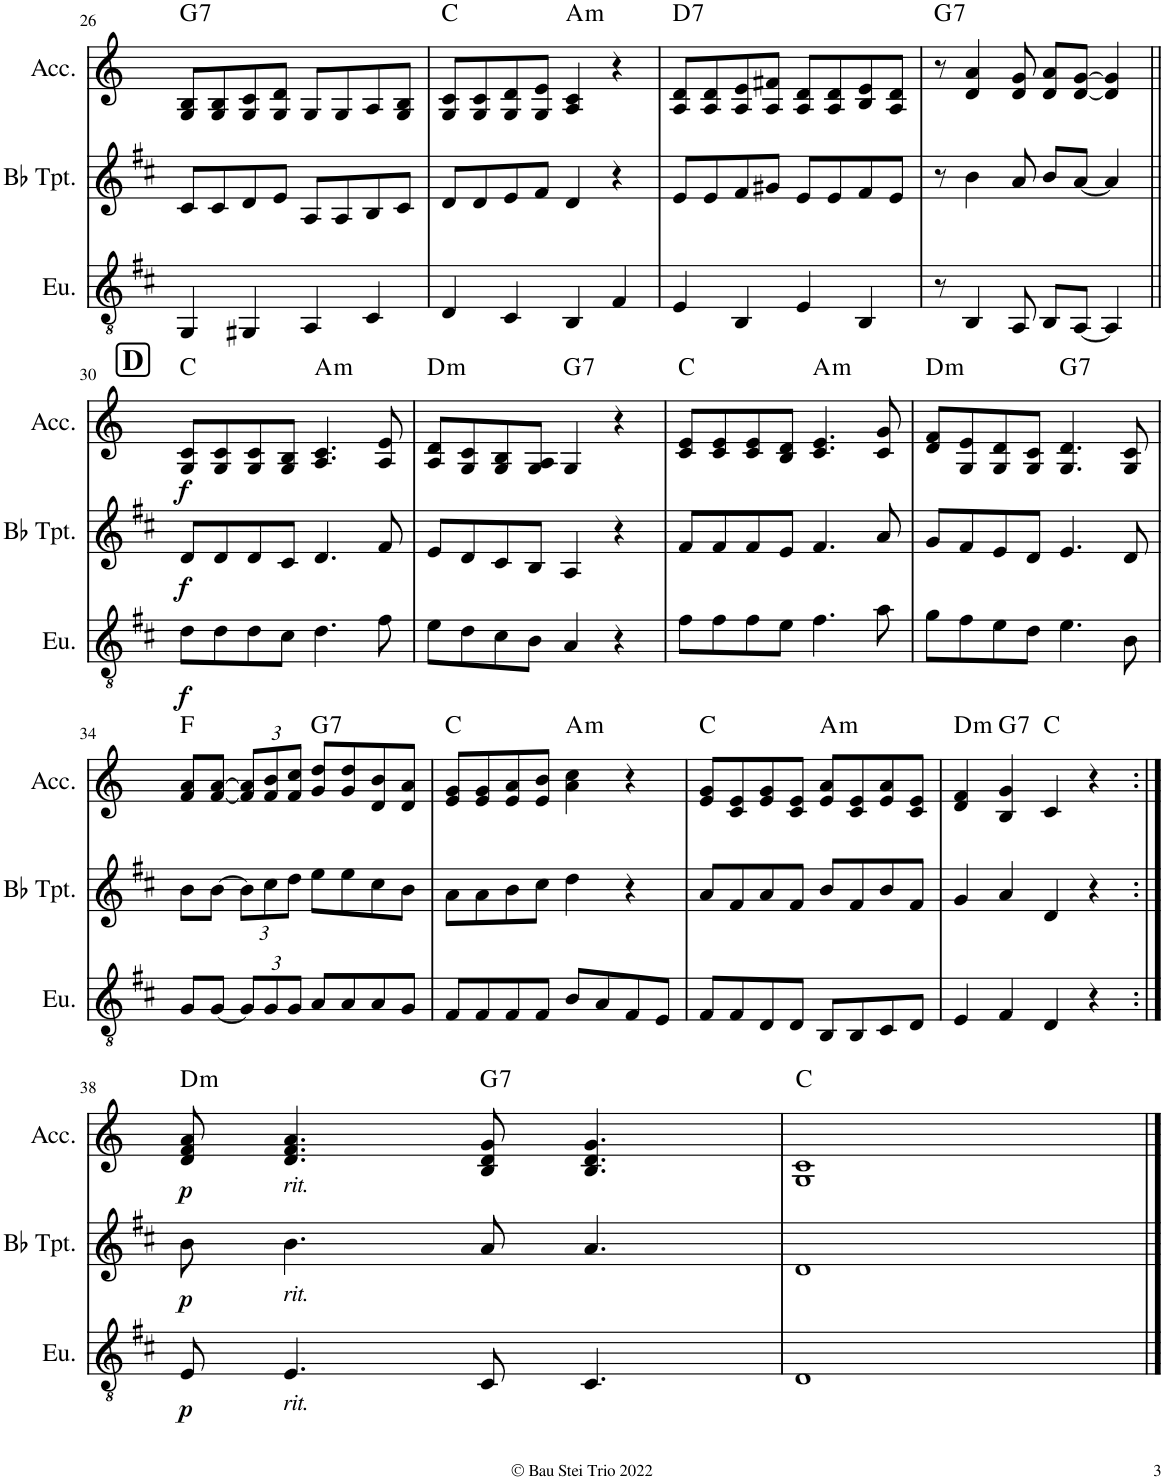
**kern	**dynam	**kern	**dynam	**kern	**dynam	**harte
*part3	*part3	*part2	*part2	*part1	*part1	*part1
*staff3	*staff3	*staff2	*staff2	*staff1	*staff1	*
*I"Euphonium	*	*I"Bb Trumpet	*	*I"Accordion	*	*
*I'Eu.	*	*I'Bb Tpt.	*	*I'Acc.	*	*
!!LO:PB:g=z
*clefGv2	*	*clefG2	*	*clefG2	*	*
*Trd1c2	*	*Trd1c2	*	*	*	*
*k[f#c#]	*	*k[f#c#]	*	*k[]	*	*
*M2/2	*	*M2/2	*	*M2/2	*	*
*met(c|)	*	*met(c|)	*	*met(c|)	*	*
=26	=26	=26	=26	=26	=26	=26
!	!	!	!	!	!	!LO:H:kt=7
4GG/	.	8c#/L	.	8G/ 8B/L	.	G:7
.	.	8c#/	.	8G/ 8B/	.	.
4GG#X/	.	8d/	.	8G/ 8c/	.	.
.	.	8e/J	.	8G/ 8d/J	.	.
4AA/	.	8A/L	.	8G/L	.	.
.	.	8A/	.	8G/	.	.
4C#/	.	8B/	.	8A/	.	.
.	.	8c#/J	.	8G/ 8B/J	.	.
=27	=27	=27	=27	=27	=27	=27
4D/	.	8d/L	.	8G/ 8c/L	.	C:maj
.	.	8d/	.	8G/ 8c/	.	.
4C#/	.	8e/	.	8G/ 8d/	.	.
.	.	8f#/J	.	8G/ 8e/J	.	.
!	!	!	!	!	!	!LO:H:kt=m
4BB/	.	4d/	.	4A/ 4c/	.	A:min
4F#/	.	4r	.	4r	.	.
=28	=28	=28	=28	=28	=28	=28
!	!	!	!	!	!	!LO:H:kt=7
4E/	.	8e/L	.	8A/ 8d/L	.	D:7
.	.	8e/	.	8A/ 8d/	.	.
4BB/	.	8f#/	.	8A/ 8e/	.	.
.	.	8g#X/J	.	8A/ 8f#X/J	.	.
4E/	.	8e/L	.	8A/ 8d/L	.	.
.	.	8e/	.	8A/ 8d/	.	.
4BB/	.	8f#/	.	8B/ 8e/	.	.
.	.	8e/J	.	8A/ 8d/J	.	.
=29	=29	=29	=29	=29	=29	=29
!	!	!	!	!	!	!LO:H:kt=7
8r	.	8r	.	8r	.	G:7
4BB/	.	4b\	.	4d/ 4a/	.	.
8AA/	.	8a/	.	8d/ 8g/	.	.
8BB/L	.	8b/L	.	8d/ 8a/L	.	.
[8AA/J	.	[8a/J	.	[8d/ [8g/J	.	.
4AA/]	.	4a/]	.	4d/] 4g/]	.	.
!!LO:LB:g=z
!!LO:REH:place=s1:a:B:cj:fs=14:t=D
=30||	=30||	=30||	=30||	=30||	=30||	=30||
!	!LO:DY:b	!	!LO:DY:b	!	!LO:DY:b	!
8d\L	f	8d/L	f	8G/ 8c/L	f	C:maj
8d\	.	8d/	.	8G/ 8c/	.	.
8d\	.	8d/	.	8G/ 8c/	.	.
8c#\J	.	8c#/J	.	8G/ 8B/J	.	.
!	!	!	!	!	!	!LO:H:kt=m
4.d\	.	4.d/	.	4.A/ 4.c/	.	A:min
8f#\	.	8f#/	.	8A/ 8e/	.	.
=31	=31	=31	=31	=31	=31	=31
!	!	!	!	!	!	!LO:H:kt=m
8e\L	.	8e/L	.	8A/ 8d/L	.	D:min
8d\	.	8d/	.	8G/ 8c/	.	.
8c#\	.	8c#/	.	8G/ 8B/	.	.
8B\J	.	8B/J	.	8G/ 8A/J	.	.
!	!	!	!	!	!	!LO:H:kt=7
4A/	.	4A/	.	4G/	.	G:7
4r	.	4r	.	4r	.	.
=32	=32	=32	=32	=32	=32	=32
8f#\L	.	8f#/L	.	8c/ 8e/L	.	C:maj
8f#\	.	8f#/	.	8c/ 8e/	.	.
8f#\	.	8f#/	.	8c/ 8e/	.	.
8e\J	.	8e/J	.	8B/ 8d/J	.	.
!	!	!	!	!	!	!LO:H:kt=m
4.f#\	.	4.f#/	.	4.c/ 4.e/	.	A:min
8a\	.	8a/	.	8c/ 8g/	.	.
=33	=33	=33	=33	=33	=33	=33
!	!	!	!	!	!	!LO:H:kt=m
8g\L	.	8g/L	.	8d/ 8f/L	.	D:min
8f#\	.	8f#/	.	8G/ 8e/	.	.
8e\	.	8e/	.	8G/ 8d/	.	.
8d\J	.	8d/J	.	8G/ 8c/J	.	.
!	!	!	!	!	!	!LO:H:kt=7
4.e\	.	4.e/	.	4.G/ 4.d/	.	G:7
8B\	.	8d/	.	8G/ 8c/	.	.
!!LO:LB:g=z
=34	=34	=34	=34	=34	=34	=34
8G/L	.	8b\L	.	8f/ 8a/L	.	F:maj
[8G/J	.	[8b\J	.	[8f/ [8a/J	.	.
*Xbrackettup	*	*Xbrackettup	*	*Xbrackettup	*	*
12G/L]	.	12b\L]	.	12f/] 12a/]L	.	.
12G/	.	12cc#\	.	12f/ 12b/	.	.
12G/J	.	12dd\J	.	12f/ 12cc/J	.	.
!	!	!	!	!	!	!LO:H:kt=7
8A/L	.	8ee\L	.	8g/ 8dd/L	.	G:7
8A/	.	8ee\	.	8g/ 8dd/	.	.
8A/	.	8cc#\	.	8d/ 8b/	.	.
8G/J	.	8b\J	.	8d/ 8a/J	.	.
=35	=35	=35	=35	=35	=35	=35
8F#/L	.	8a\L	.	8e/ 8g/L	.	C:maj
8F#/	.	8a\	.	8e/ 8g/	.	.
8F#/	.	8b\	.	8e/ 8a/	.	.
8F#/J	.	8cc#\J	.	8e/ 8b/J	.	.
!	!	!	!	!	!	!LO:H:kt=m
8B/L	.	4dd\	.	4a\ 4cc\	.	A:min
8A/	.	.	.	.	.	.
8F#/	.	4r	.	4r	.	.
8E/J	.	.	.	.	.	.
=36	=36	=36	=36	=36	=36	=36
8F#/L	.	8a/L	.	8e/ 8g/L	.	C:maj
8F#/	.	8f#/	.	8c/ 8e/	.	.
8D/	.	8a/	.	8e/ 8g/	.	.
8D/J	.	8f#/J	.	8c/ 8e/J	.	.
!	!	!	!	!	!	!LO:H:kt=m
8BB/L	.	8b/L	.	8e/ 8a/L	.	A:min
8BB/	.	8f#/	.	8c/ 8e/	.	.
8C#/	.	8b/	.	8e/ 8a/	.	.
8D/J	.	8f#/J	.	8c/ 8e/J	.	.
=37	=37	=37	=37	=37	=37	=37
!	!	!	!	!	!	!LO:H:kt=m
4E/	.	4g/	.	4d/ 4f/	.	D:min
!	!	!	!	!	!	!LO:H:kt=7
4F#/	.	4a/	.	4B/ 4g/	.	G:7
4D/	.	4d/	.	4c/	.	C:maj
4r	.	4r	.	4r	.	.
!!LO:LB:g=z
=38:|!	=38:|!	=38:|!	=38:|!	=38:|!	=38:|!	=38:|!
!	!LO:DY:b	!	!LO:DY:b	!	!LO:DY:b	!LO:H:kt=m
8E/	p	8b\	p	8d/ 8f/ 8a/	p	D:min
!	!	!	!	!LO:TX:b:i:t=rit.	!	!
!	!	!LO:TX:b:i:t=rit.	!	!	!	!
!LO:TX:b:i:t=rit.	!	!	!	!	!	!
4.E/	.	4.b\	.	4.d/ 4.f/ 4.a/	.	.
!	!	!	!	!	!	!LO:H:kt=7
8C#/	.	8a/	.	8B/ 8d/ 8g/	.	G:7
4.C#/	.	4.a/	.	4.B/ 4.d/ 4.g/	.	.
=39	=39	=39	=39	=39	=39	=39
1D	.	1d	.	1G 1c	.	C:maj
==	==	==	==	==	==	==
*-	*-	*-	*-	*-	*-	*-
